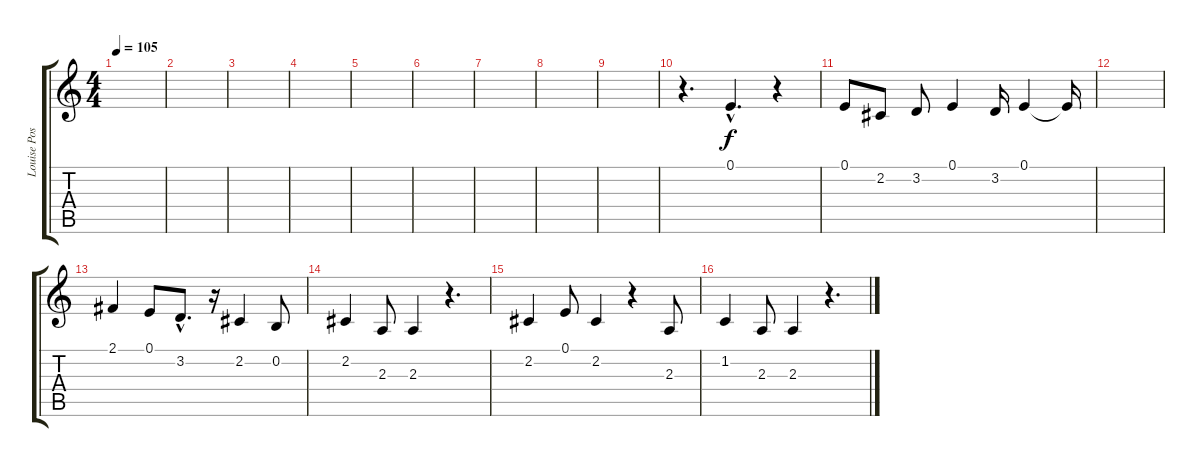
\track ("Louise Post" "Louise Pos") {instrument lead1square}
\staff {score tabs}
\tuning (E4 B3 G3 D3 A2 E2) {hide}
\ts (4 4)
\tempo 105
\clef g2
\ks c
|
|
|
|
|
|
|
|
|
r.4{d} 0.1{hac}.4{d} r.4 |
0.1.8 2.2.8 3.2.8 0.1.4 3.2.16 0.1.4 0.1{t}.16 |
|
2.1.4 0.1.8 3.2{hac}.8{d} r.16 2.2.4 0.2.8 |
2.2.4 2.3.8 2.3.4 r.4{d} |
2.2.4 0.1.8 2.2.4 r.4 2.3.8 |
1.2.4 2.3.8 2.3.4 r.4{d}
